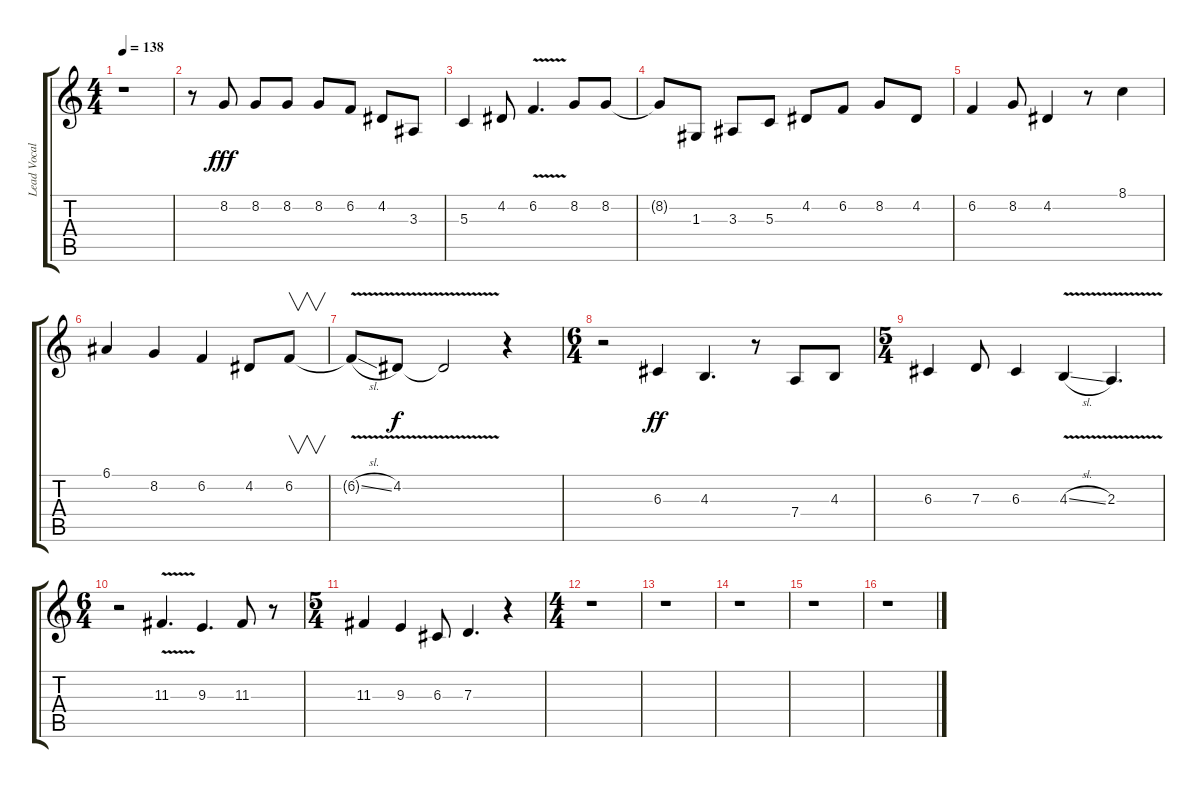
\track ("Lead Vocals" "Lead Vocal") {instrument trumpet}
\staff {score tabs}
\tuning (E4 B3 G3 D3 A2 E2) {hide}
\ts (4 4)
\tempo 138
\clef g2
\ks c
r.1{dy fff} |
r.8 8.2.8 8.2.8 8.2.8 8.2.8 6.2.8 4.2.8 3.3.8 |
5.3.4 4.2.8 6.2{v}.4{d} 8.2.8 8.2.8 |
8.2{t}.8 1.3.8 3.3.8 5.3.8 4.2.8 6.2.8 8.2.8 4.2.8 |
6.2.4 8.2.8 4.2.4 r.8 8.1.4 |
6.1.4 8.2.4 6.2.4 4.2.8 6.2.8{v} |
6.2{v sl t}.8 4.2{v}.8{dy f} 4.2{t}.2 r.4 |
\ts (6 4)
r.2 6.3.4{dy ff} 4.3.4{d} r.8 7.4.8 4.3.8 |
\ts (5 4)
6.3.4 7.3.8 6.3.4 4.3{v sl}.4 2.3{v}.4{d} |
\ts (6 4)
r.2 11.3{v}.4{d} 9.3.4{d} 11.3.8 r.8 |
\ts (5 4)
11.3.4 9.3.4 6.3.8 7.3.4{d} r.4 |
\ts (4 4)
r.1 |
r.1 |
r.1 |
r.1 |
r.1
